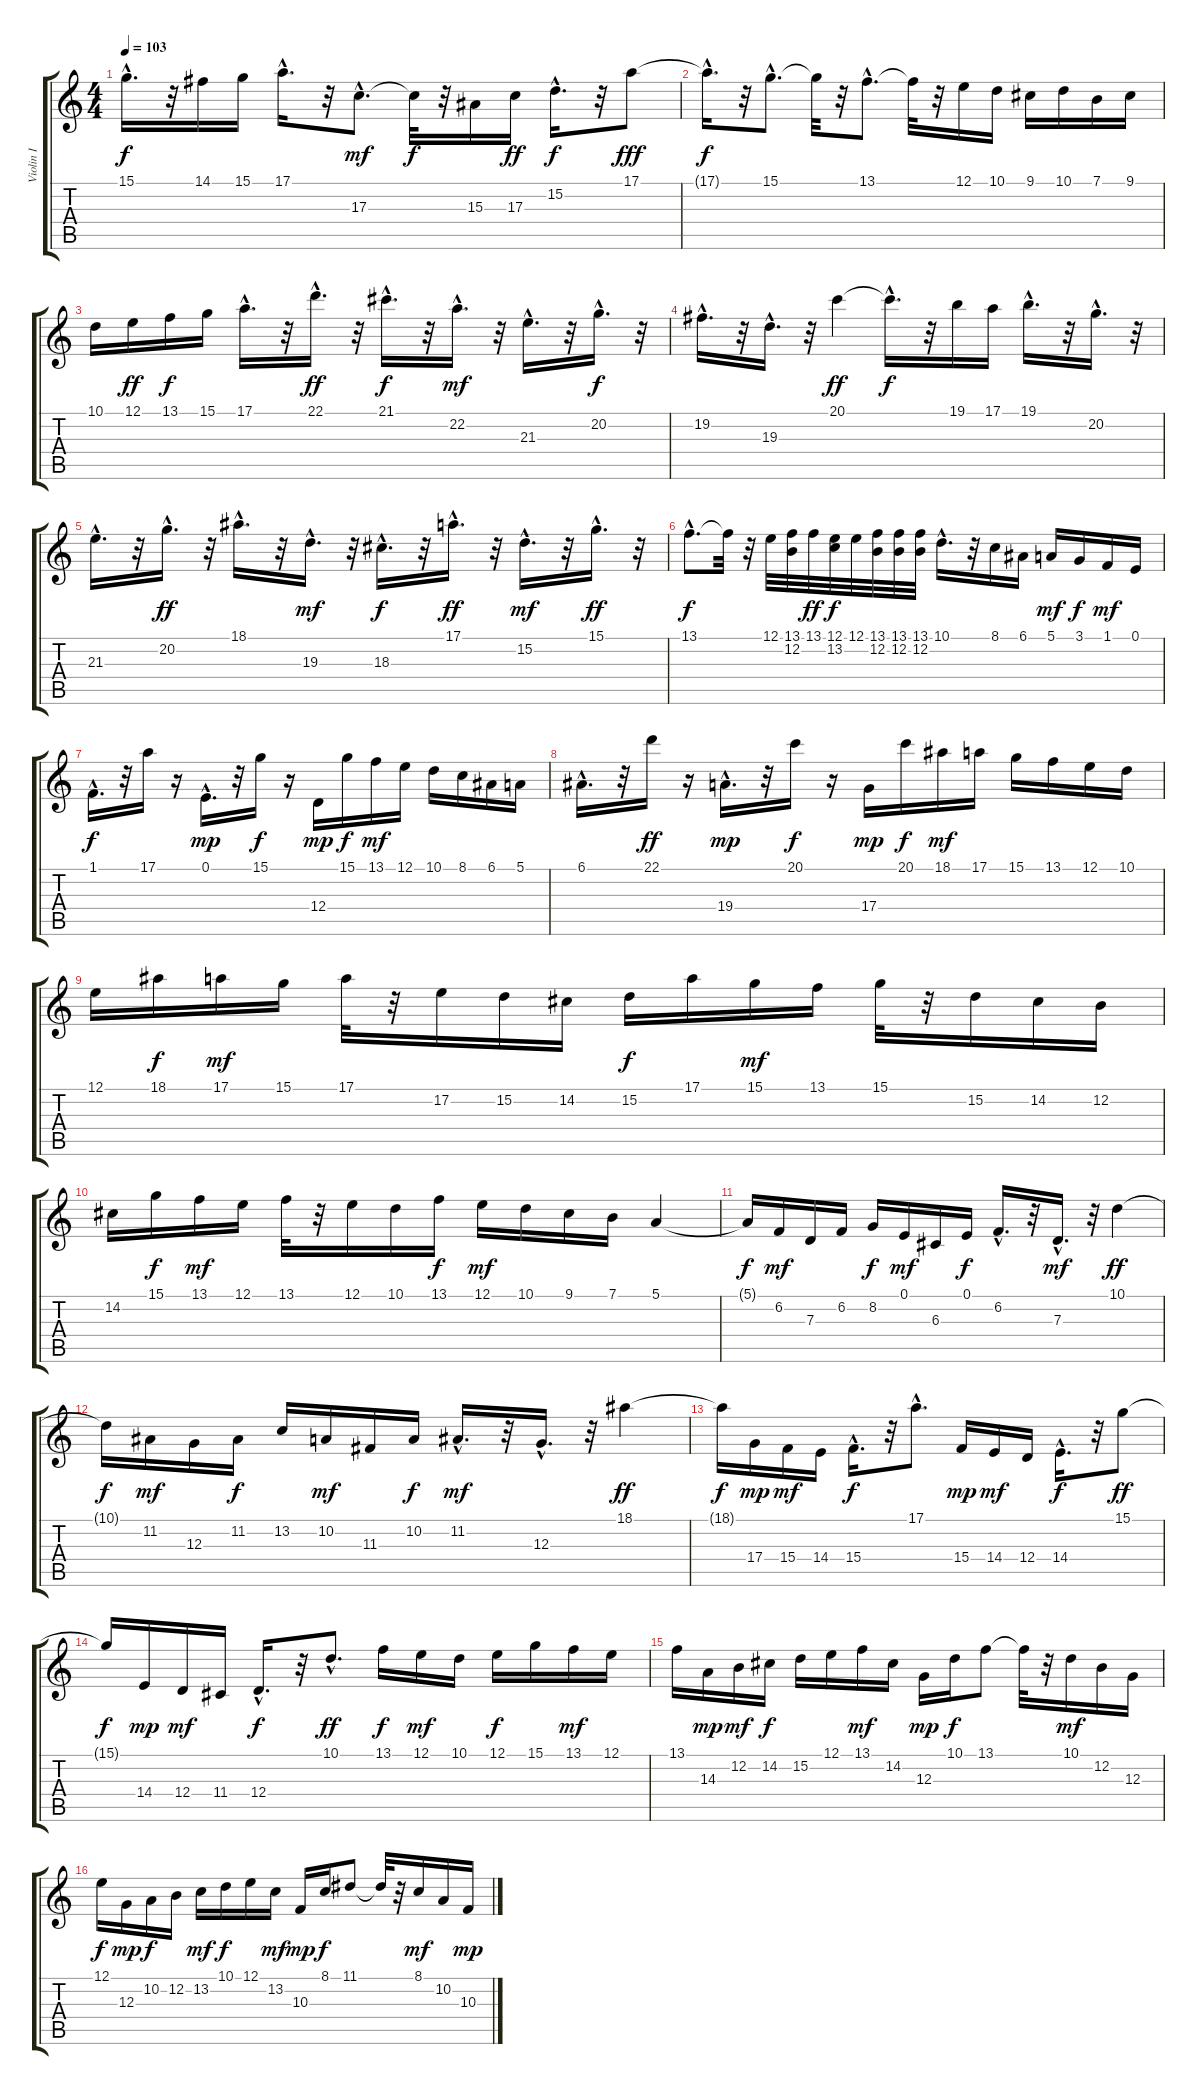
\track ("Violin I" "Violin I") {instrument violin}
\staff {score tabs}
\tuning (E4 B3 G3 D3 A2 E2) {hide}
\ts (4 4)
\tempo 103
\clef g2
\ks c
15.1{hac t}.16{d dy f} r.32 14.1.16 15.1.16 17.1{hac}.16{d} r.32 17.3{hac}.8{d dy mf} 17.3{t}.32{dy f} r.32 15.3.16 17.3.16{dy ff} 15.2{hac}.16{d dy f} r.32 17.1.8{dy fff} |
17.1{hac t}.16{d dy f} r.32 15.1{hac}.8{d} 15.1{t}.32 r.32 13.1{hac}.8{d} 13.1{t}.32 r.32 12.1.16 10.1.16 9.1.16 10.1.16 7.1.16 9.1.16 |
10.1.16 12.1.16{dy ff} 13.1.16{dy f} 15.1.16 17.1{hac}.16{d} r.32 22.1{hac}.16{d dy ff} r.32 21.1{hac}.16{d dy f} r.32 22.2{hac}.16{d dy mf} r.32 21.3{hac}.16{d} r.32 20.2{hac}.16{d dy f} r.32 |
19.2{hac}.16{d} r.32 19.3{hac}.16{d} r.32 20.1.4{dy ff} 20.1{hac t}.16{d dy f} r.32 19.1.16 17.1.16 19.1{hac}.16{d} r.32 20.2{hac}.16{d} r.32 |
21.3{hac}.16{d} r.32 20.2{hac}.16{d dy ff} r.32 18.1{hac}.16{d} r.32 19.3{hac}.16{d dy mf} r.32 18.3{hac}.16{d dy f} r.32 17.1{hac}.16{d dy ff} r.32 15.2{hac}.16{d dy mf} r.32 15.1{hac}.16{d dy ff} r.32 |
13.1{hac}.8{d dy f} 13.1{t}.32 r.32 12.1.32 (13.1 12.2).32 13.1.32{dy ff} (12.1 13.2).32{dy f} 12.1.32 (13.1 12.2).32 (13.1 12.2).32 (13.1 12.2).32 10.1{hac}.16{d} r.32 8.1.16 6.1.16 5.1.16{dy mf} 3.1.16{dy f} 1.1.16{dy mf} 0.1.16 |
1.1{hac}.16{d dy f} r.32 17.1.16 r.16 0.1{hac}.16{d dy mp} r.32 15.1.16{dy f} r.16 12.4.16{dy mp} 15.1.16{dy f} 13.1.16{dy mf} 12.1.16 10.1.16 8.1.16 6.1.16 5.1.16 |
6.1{hac}.16{d} r.32 22.1.16{dy ff} r.16 19.4{hac}.16{d dy mp} r.32 20.1.16{dy f} r.16 17.4.16{dy mp} 20.1.16{dy f} 18.1.16{dy mf} 17.1.16 15.1.16 13.1.16 12.1.16 10.1.16 |
12.1.16 18.1.16{dy f} 17.1.16{dy mf} 15.1.16 17.1.32 r.32 17.2.16 15.2.16 14.2.16 15.2.16{dy f} 17.1.16 15.1.16{dy mf} 13.1.16 15.1.32 r.32 15.2.16 14.2.16 12.2.16 |
14.2.16 15.1.16{dy f} 13.1.16{dy mf} 12.1.16 13.1.32 r.32 12.1.16 10.1.16 13.1.16{dy f} 12.1.16{dy mf} 10.1.16 9.1.16 7.1.16 5.1.4 |
5.1{t}.16{dy f} 6.2.16{dy mf} 7.3.16 6.2.16 8.2.16{dy f} 0.1.16{dy mf} 6.3.16 0.1.16{dy f} 6.2{hac}.16{d} r.32 7.3{hac}.16{d dy mf} r.32 10.1.4{dy ff} |
10.1{t}.16{dy f} 11.2.16{dy mf} 12.3.16 11.2.16{dy f} 13.2.16 10.2.16{dy mf} 11.3.16 10.2.16{dy f} 11.2{hac}.16{d dy mf} r.32 12.3{hac}.16{d} r.32 18.1.4{dy ff} |
18.1{t}.16{dy f} 17.4.16{dy mp} 15.4.16{dy mf} 14.4.16 15.4{hac}.16{d dy f} r.32 17.1{hac}.8{d} 15.4.16{dy mp} 14.4.16{dy mf} 12.4.16 14.4{hac}.16{d dy f} r.32 15.1.8{dy ff} |
15.1{t}.16{dy f} 14.4.16{dy mp} 12.4.16{dy mf} 11.4.16 12.4{hac}.16{d dy f} r.32 10.1{hac}.8{d dy ff} 13.1.16{dy f} 12.1.16{dy mf} 10.1.16 12.1.16{dy f} 15.1.16 13.1.16{dy mf} 12.1.16 |
13.1.16 14.3.16{dy mp} 12.2.16{dy mf} 14.2.16{dy f} 15.2.16 12.1.16 13.1.16{dy mf} 14.2.16 12.3.16{dy mp} 10.1.16{dy f} 13.1.8 13.1{t}.32 r.32 10.1.16{dy mf} 12.2.16 12.3.16 |
12.1.16{dy f} 12.3.16{dy mp} 10.2.16{dy f} 12.2.16 13.2.16{dy mf} 10.1.16{dy f} 12.1.16 13.2.16{dy mf} 10.3.16{dy mp} 8.1.16{dy f} 11.1.8 11.1{t}.32 r.32 8.1.16{dy mf} 10.2.16 10.3.16{dy mp}
